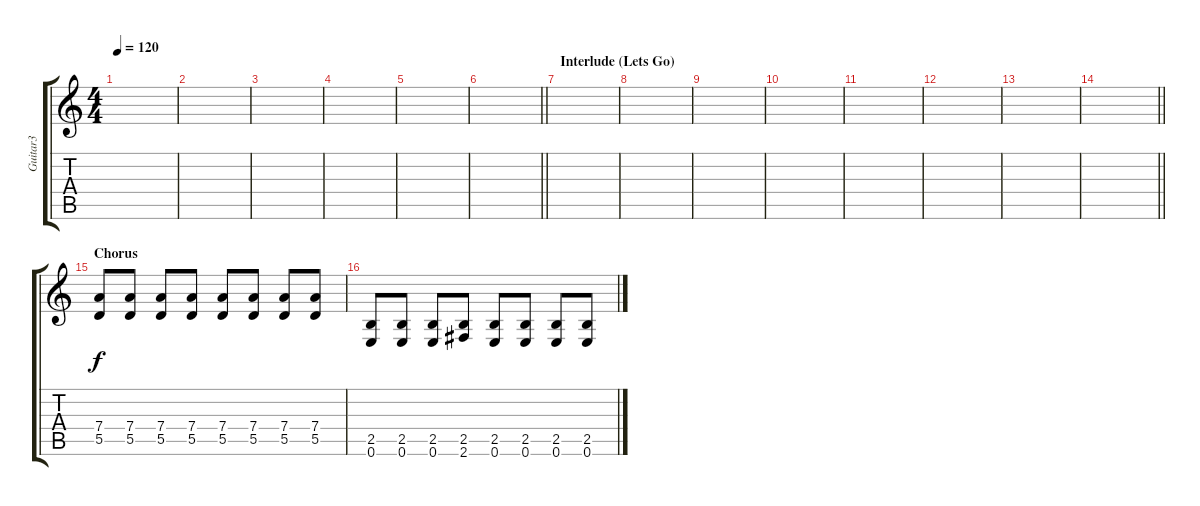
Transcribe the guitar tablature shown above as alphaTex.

\track ("Guitar3" "Guitar3") {instrument overdrivenguitar}
\staff {score tabs}
\tuning (E4 B3 G3 D3 A2 E2) {hide}
\ts (4 4)
\tempo 120
\clef g2
\ks c
|
|
|
|
|
\barLineRight lightlight
|
\section ("" "Interlude (Lets Go)")
|
|
|
|
|
|
|
\barLineRight lightlight
|
\section ("" "Chorus")
(7.4 5.5).8 (7.4 5.5).8 (7.4 5.5).8 (7.4 5.5).8 (7.4 5.5).8 (7.4 5.5).8 (7.4 5.5).8 (7.4 5.5).8 |
(2.5 0.6).8 (2.5 0.6).8 (2.5 0.6).8 (2.5 2.6).8 (2.5 0.6).8 (2.5 0.6).8 (2.5 0.6).8 (2.5 0.6).8
